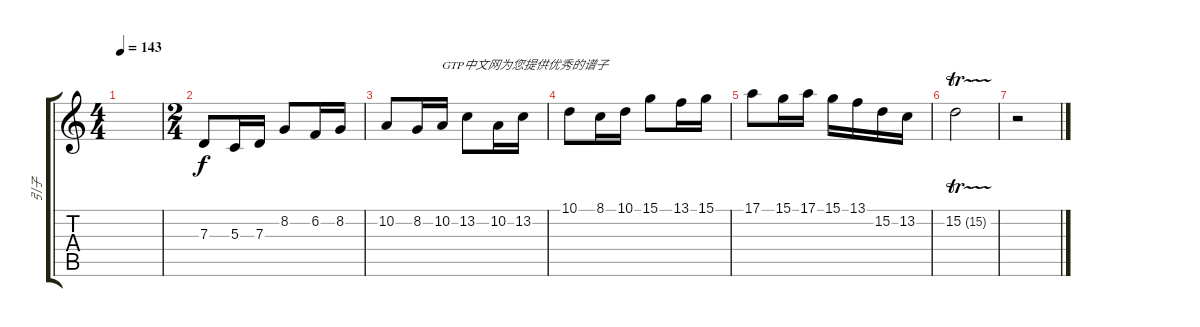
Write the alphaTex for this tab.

\track ("引子" "引子") {instrument violin}
\staff {score tabs}
\tuning (E4 B3 G3 D3 A2 E2) {hide}
\ts (4 4)
\tempo 143
\clef g2
\ks c
|
\ts (2 4)
7.3.8 5.3.16 7.3.16 8.2.8 6.2.16 8.2.16 |
10.2.8 8.2.16 10.2.16{txt "GTP中文网为您提供优秀的谱子"} 13.2.8 10.2.16 13.2.16 |
10.1.8 8.1.16 10.1.16 15.1.8 13.1.16 15.1.16 |
17.1.8 15.1.16 17.1.16 15.1.16 13.1.16 15.2.16 13.2.16 |
15.2{tr (15 64)}.2 |
r.2
